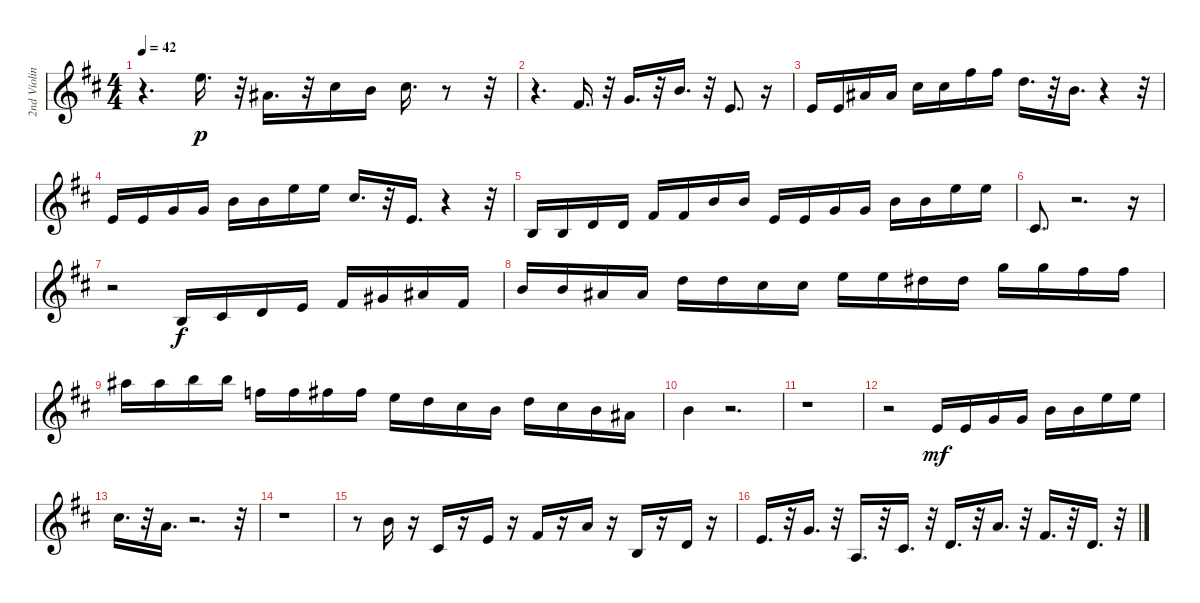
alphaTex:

\track ("2nd Violin" "2nd Violin") {mute instrument stringensemble2}
\staff {score}
\tuning (E4 B3 G3 D3 A2 E2) {hide}
\ts (4 4)
\tempo 42
\clef g2
\ks d
r.4{d dy p} 12.1.16{d} r.32 11.2.16{d} r.32 9.1.16 7.1.16 9.1.16{d} r.8 r.32 |
r.4{d} 7.2.16{d} r.32 8.2.16{d} r.32 7.1.16{d} r.32 0.1.8{d} r.16 |
0.1.16 0.1.16 6.1.16 6.1.16 9.1.16 9.1.16 14.1.16 14.1.16 15.2.16{d} r.32 16.3.16{d} r.4 r.32 |
14.4.16 14.4.16 12.3.16 12.3.16 12.2.16 12.2.16 12.1.16 12.1.16 9.1.16{d} r.32 9.3.16{d} r.4 r.32 |
9.4.16 9.4.16 7.3.16 7.3.16 7.2.16 7.2.16 7.1.16 7.1.16 0.1.16 0.1.16 3.1.16 3.1.16 7.1.16 7.1.16 12.1.16 12.1.16 |
11.4.8{d} r.2{d} r.16 |
r.2 9.4.16{dy f} 11.4.16 12.4.16 0.1.16 11.3.16 9.2.16 11.2.16 11.3.16 |
12.2.16 12.2.16 11.2.16 11.2.16 10.1.16 10.1.16 9.1.16 9.1.16 12.1.16 12.1.16 11.1.16 11.1.16 15.1.16 15.1.16 14.1.16 14.1.16 |
18.1.16 18.1.16 19.1.16 19.1.16 18.2.16 18.2.16 19.2.16 19.2.16 17.2.16 19.3.16 18.3.16 16.3.16 15.2.16 14.2.16 12.2.16 11.2.16 |
12.2.4 r.2{d} |
r.1 |
r.2 0.1.16{dy mf} 0.1.16 3.1.16 3.1.16 7.1.16 7.1.16 12.1.16 12.1.16 |
9.1.16{d} r.32 10.2.16{d} r.2{d} r.32 |
r.1 |
r.8 7.1.16 r.16 6.3.16 r.16 0.1.16 r.16 2.1.16 r.16 5.1.16 r.16 0.2.16 r.16 3.2.16 r.16 |
0.1.16{d} r.32 3.1.16{d} r.32 2.3.16{d} r.32 2.2.16{d} r.32 3.2.16{d} r.32 5.1.16{d} r.32 2.1.16{d} r.32 3.2.16{d} r.32
